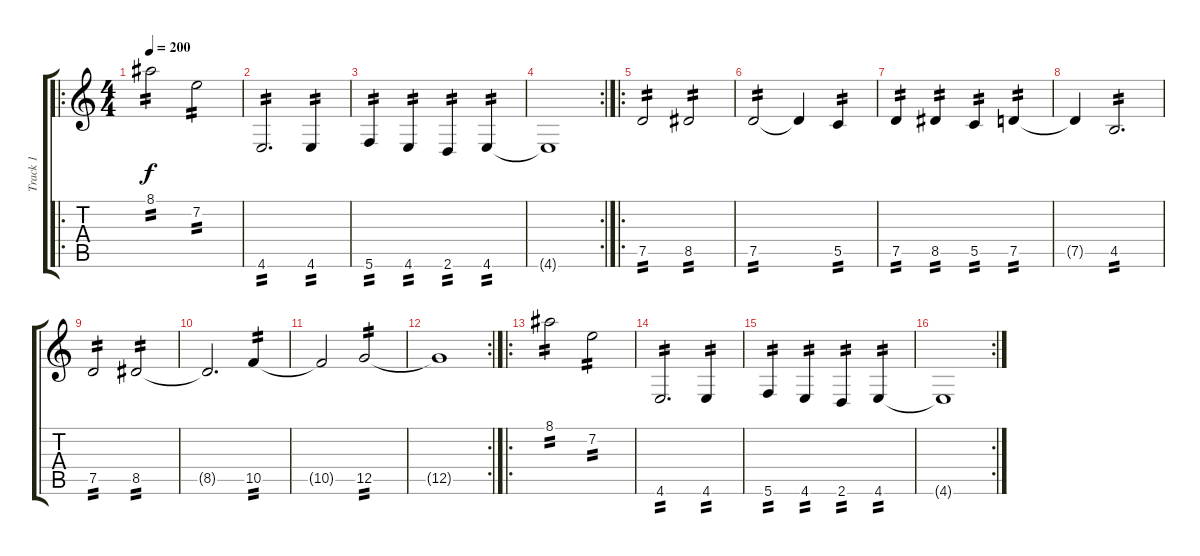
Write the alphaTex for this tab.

\track ("Track 1" "Track 1") {instrument distortionguitar}
\staff {score tabs}
\tuning (D4 A3 F3 C3 G2 C2) {hide}
\ro
\ts (4 4)
\tempo 200
\clef g2
\ks c
8.1.2{tp 2 dy f} 7.2.2{tp 2} |
4.6.2{d tp 2} 4.6.4{tp 2} |
5.6.4{tp 2} 4.6.4{tp 2} 2.6.4{tp 2} 4.6.4{tp 2} |
\rc 2
4.6{t}.1 |
\ro
7.5.2{tp 2} 8.5.2{tp 2} |
7.5.2{tp 2} 7.5{t}.4 5.5.4{tp 2} |
7.5.4{tp 2} 8.5.4{tp 2} 5.5.4{tp 2} 7.5.4{tp 2} |
7.5{t}.4 4.5.2{d tp 2} |
7.5.2{tp 2} 8.5.2{tp 2} |
8.5{t}.2{d} 10.5.4{tp 2} |
10.5{t}.2 12.5.2{tp 2} |
\rc 2
12.5{t}.1 |
\ro
8.1.2{tp 2} 7.2.2{tp 2} |
4.6.2{d tp 2} 4.6.4{tp 2} |
5.6.4{tp 2} 4.6.4{tp 2} 2.6.4{tp 2} 4.6.4{tp 2} |
\rc 2
4.6{t}.1
